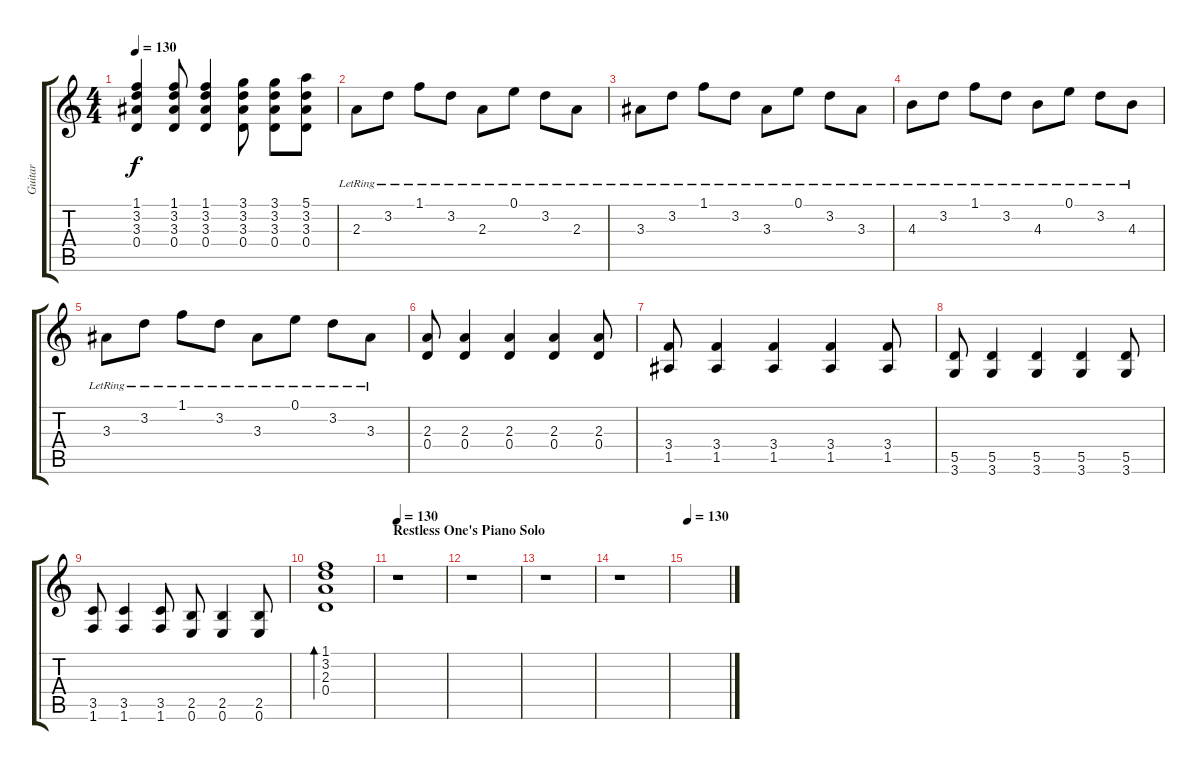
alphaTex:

\track ("Guitar" "Guitar") {instrument acousticguitarsteel}
\staff {score tabs}
\tuning (E4 B3 G3 D3 A2 E2) {hide}
\ts (4 4)
\tempo 130
\clef g2
\ks c
(1.1 3.2 3.3 0.4).4{dy f} (1.1 3.2 3.3 0.4).8 (1.1 3.2 3.3 0.4).4 (3.1 3.2 3.3 0.4).8 (3.1 3.2 3.3 0.4).8 (5.1 3.2 3.3 0.4).8 |
2.3{lr}.8 3.2{lr}.8 1.1{lr}.8 3.2{lr}.8 2.3{lr}.8 0.1{lr}.8 3.2{lr}.8 2.3{lr}.8 |
3.3{lr}.8 3.2{lr}.8 1.1{lr}.8 3.2{lr}.8 3.3{lr}.8 0.1{lr}.8 3.2{lr}.8 3.3{lr}.8 |
4.3{lr}.8 3.2{lr}.8 1.1{lr}.8 3.2{lr}.8 4.3{lr}.8 0.1{lr}.8 3.2{lr}.8 4.3{lr}.8 |
3.3{lr}.8 3.2{lr}.8 1.1{lr}.8 3.2{lr}.8 3.3{lr}.8 0.1{lr}.8 3.2{lr}.8 3.3{lr}.8 |
(2.3 0.4).8 (2.3 0.4).4 (2.3 0.4).4 (2.3 0.4).4 (2.3 0.4).8 |
(3.4 1.5).8 (3.4 1.5).4 (3.4 1.5).4 (3.4 1.5).4 (3.4 1.5).8 |
(5.5 3.6).8 (5.5 3.6).4 (5.5 3.6).4 (5.5 3.6).4 (5.5 3.6).8 |
(3.5 1.6).8 (3.5 1.6).4 (3.5 1.6).8 (2.5 0.6).8 (2.5 0.6).4 (2.5 0.6).8 |
(1.1 3.2 2.3 0.4).1{bd 480} |
\section ("" "Restless One's Piano Solo")
\tempo 130
r.1 |
r.1 |
r.1 |
r.1 |
\tempo 130
